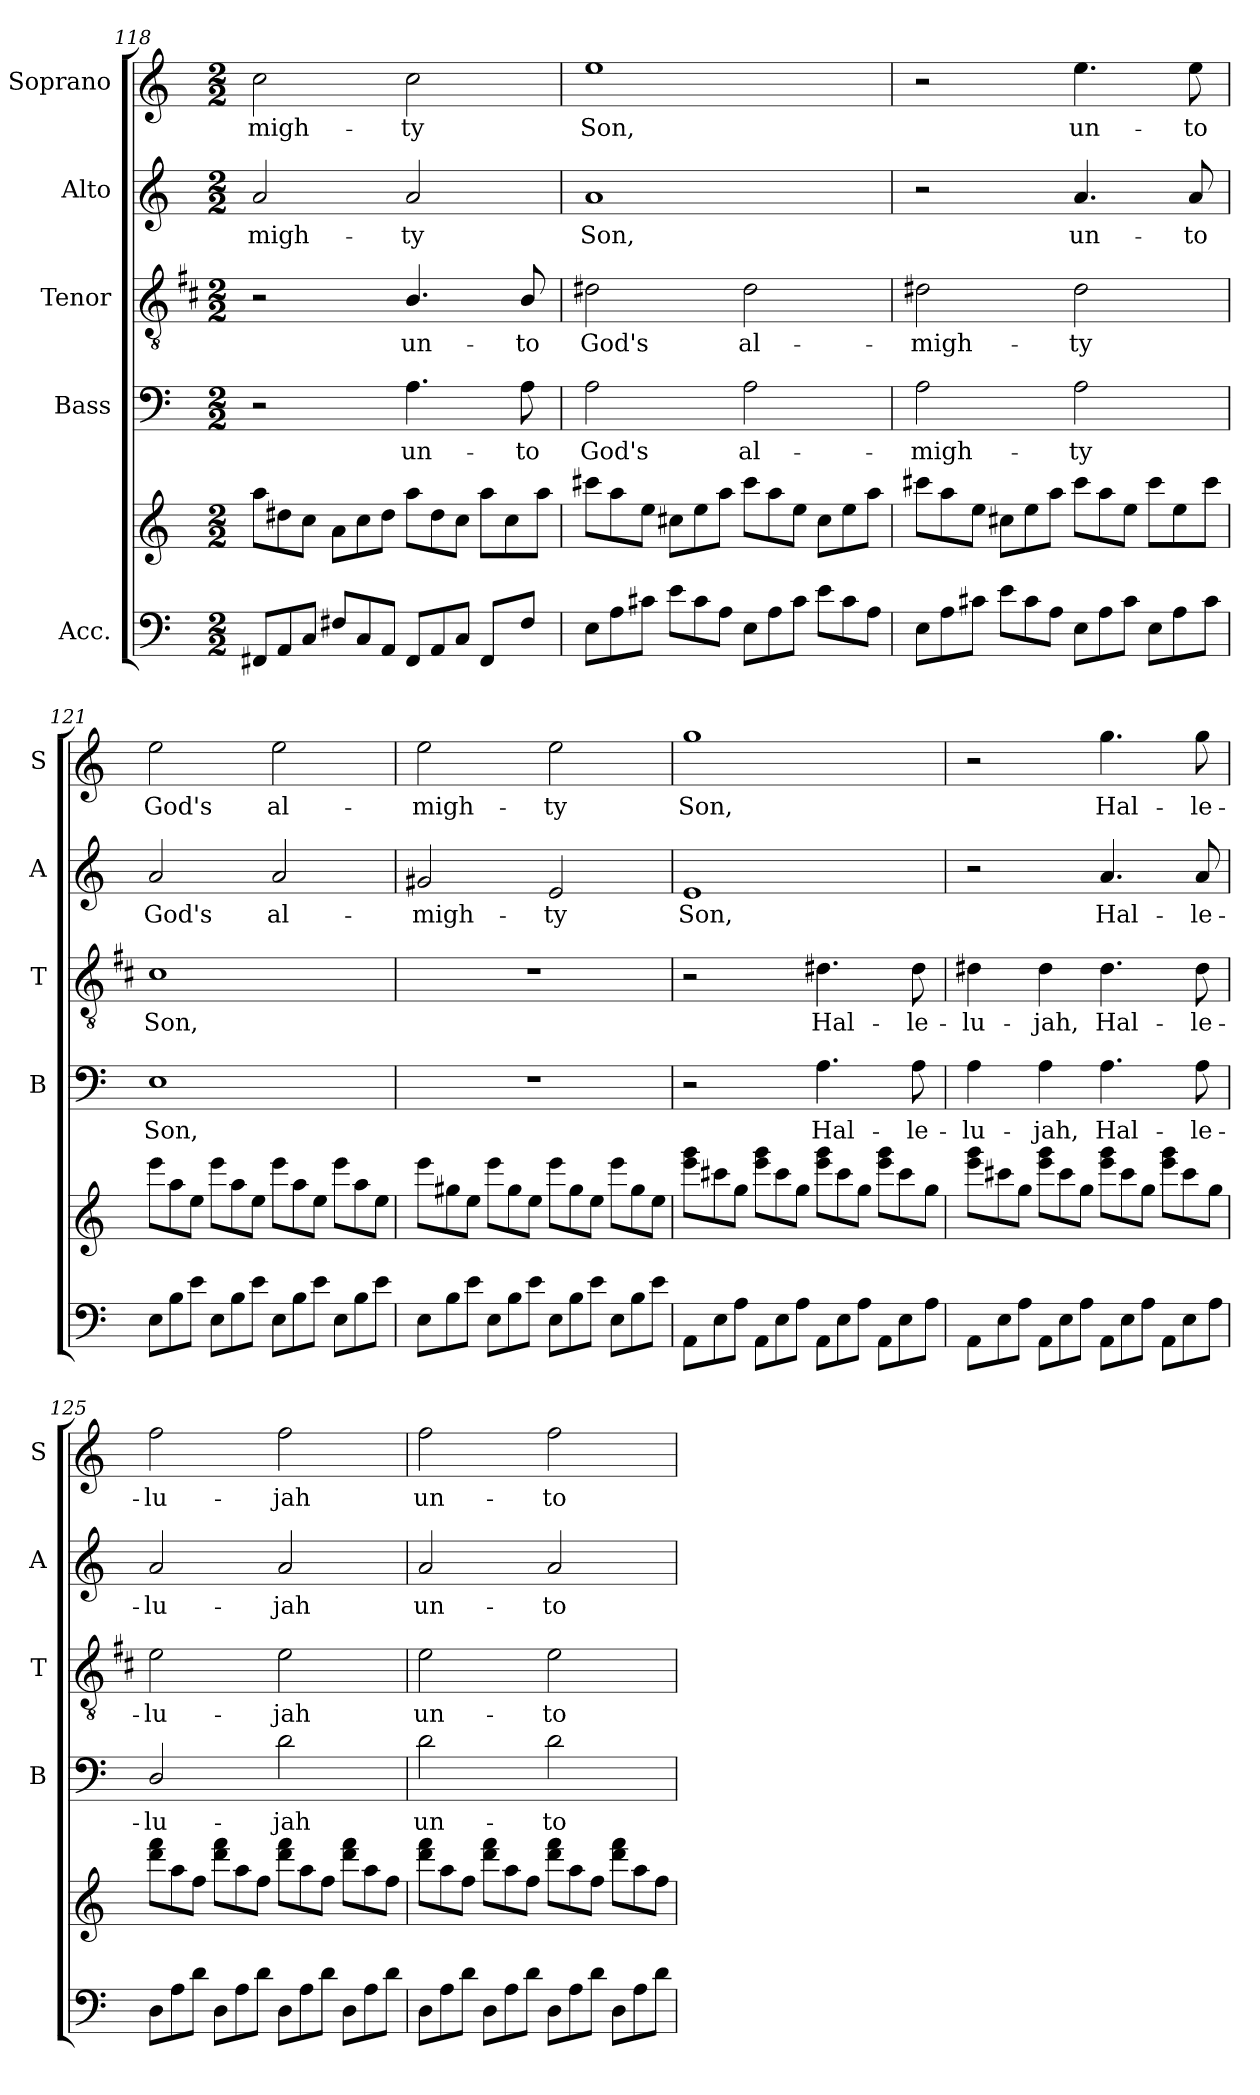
**kern	**kern	**kern	**text	**kern	**text	**kern	**text	**kern	**text
*part5	*part5	*part4	*part4	*part3	*part3	*part2	*part2	*part1	*part1
*staff6	*staff5	*staff4	*staff4	*staff3	*staff3	*staff2	*staff2	*staff1	*staff1
*I"Acc.	*	*I"Bass	*	*I"Tenor	*	*I"Alto	*	*I"Soprano	*
*	*	*I'B	*	*I'T	*	*I'A	*	*I'S	*
*clefF4	*clefG2	*clefF4	*	*clefGv2	*	*clefG2	*	*clefG2	*
*	*	*	*	*ITrd1c2	*	*	*	*	*
*k[]	*k[]	*k[]	*	*k[]	*	*k[]	*	*k[]	*
*C:	*C:	*C:	*	*C:	*	*C:	*	*C:	*
*M2/2	*M2/2	*M2/2	*	*M2/2	*	*M2/2	*	*M2/2	*
*Xtuplet	*Xtuplet	*	*	*	*	*	*	*	*
=118	=118	=118	=118	=118	=118	=118	=118	=118	=118
!	!	!	!	!	!	!	!LO:LY:b	!	!LO:LY:b
12FF#X/L	12aa\L	2r	.	2r	.	2a/	-migh-	2cc\	-migh-
12AA/	12dd#X\	.	.	.	.	.	.	.	.
12C/J	12cc\J	.	.	.	.	.	.	.	.
12F#X/L	12a\L	.	.	.	.	.	.	.	.
12C/	12cc\	.	.	.	.	.	.	.	.
12AA/J	12dd#\J	.	.	.	.	.	.	.	.
!	!	!	!LO:LY:b	!	!LO:LY:b	!	!LO:LY:b	!	!LO:LY:b
12FF#/L	12aa\L	4.A\	un-	4.A/	un-	2a/	-ty	2cc\	-ty
12AA/	12dd#\	.	.	.	.	.	.	.	.
12C/J	12cc\J	.	.	.	.	.	.	.	.
8FF#/L	12aa\L	.	.	.	.	.	.	.	.
.	12cc\	.	.	.	.	.	.	.	.
!	!	!	!LO:LY:b	!	!LO:LY:b	!	!	!	!
8F#/J	.	8A\	-to	8A/	-to	.	.	.	.
.	12aa\J	.	.	.	.	.	.	.	.
!!LO:PB:g=z
=119	=119	=119	=119	=119	=119	=119	=119	=119	=119
!	!	!	!LO:LY:b	!	!LO:LY:b	!	!LO:LY:b	!	!LO:LY:b
12E\L	12ccc#X\L	2A\	God's	2c#X\	God's	1a	Son,	1ee	Son,
12A\	12aa\	.	.	.	.	.	.	.	.
12c#X\J	12ee\J	.	.	.	.	.	.	.	.
12e\L	12cc#X\L	.	.	.	.	.	.	.	.
12c#\	12ee\	.	.	.	.	.	.	.	.
12A\J	12aa\J	.	.	.	.	.	.	.	.
!	!	!	!LO:LY:b	!	!LO:LY:b	!	!	!	!
12E\L	12ccc#\L	2A\	al-	2c#\	al-	.	.	.	.
12A\	12aa\	.	.	.	.	.	.	.	.
12c#\J	12ee\J	.	.	.	.	.	.	.	.
12e\L	12cc#\L	.	.	.	.	.	.	.	.
12c#\	12ee\	.	.	.	.	.	.	.	.
12A\J	12aa\J	.	.	.	.	.	.	.	.
=120	=120	=120	=120	=120	=120	=120	=120	=120	=120
!	!	!	!LO:LY:b	!	!LO:LY:b	!	!	!	!
12E\L	12ccc#X\L	2A\	-migh-	2c#X\	-migh-	2r	.	2r	.
12A\	12aa\	.	.	.	.	.	.	.	.
12c#X\J	12ee\J	.	.	.	.	.	.	.	.
12e\L	12cc#X\L	.	.	.	.	.	.	.	.
12c#\	12ee\	.	.	.	.	.	.	.	.
12A\J	12aa\J	.	.	.	.	.	.	.	.
!	!	!	!LO:LY:b	!	!LO:LY:b	!	!LO:LY:b	!	!LO:LY:b
12E\L	12ccc#\L	2A\	-ty	2c#\	-ty	4.a/	un-	4.ee\	un-
12A\	12aa\	.	.	.	.	.	.	.	.
12c#\J	12ee\J	.	.	.	.	.	.	.	.
12E\L	12ccc#\L	.	.	.	.	.	.	.	.
12A\	12ee\	.	.	.	.	.	.	.	.
!	!	!	!	!	!	!	!LO:LY:b	!	!LO:LY:b
.	.	.	.	.	.	8a/	-to	8ee\	-to
12c#\J	12ccc#\J	.	.	.	.	.	.	.	.
=121	=121	=121	=121	=121	=121	=121	=121	=121	=121
!	!	!	!LO:LY:b	!	!LO:LY:b	!	!LO:LY:b	!	!LO:LY:b
12E\L	12eee\L	1E	Son,	1B	Son,	2a/	God's	2ee\	God's
12B\	12aa\	.	.	.	.	.	.	.	.
12e\J	12ee\J	.	.	.	.	.	.	.	.
12E\L	12eee\L	.	.	.	.	.	.	.	.
12B\	12aa\	.	.	.	.	.	.	.	.
12e\J	12ee\J	.	.	.	.	.	.	.	.
!	!	!	!	!	!	!	!LO:LY:b	!	!LO:LY:b
12E\L	12eee\L	.	.	.	.	2a/	al-	2ee\	al-
12B\	12aa\	.	.	.	.	.	.	.	.
12e\J	12ee\J	.	.	.	.	.	.	.	.
12E\L	12eee\L	.	.	.	.	.	.	.	.
12B\	12aa\	.	.	.	.	.	.	.	.
12e\J	12ee\J	.	.	.	.	.	.	.	.
=122	=122	=122	=122	=122	=122	=122	=122	=122	=122
!	!	!	!	!	!	!	!LO:LY:b	!	!LO:LY:b
12E\L	12eee\L	1r	.	1r	.	2g#X/	-migh-	2ee\	-migh-
12B\	12gg#X\	.	.	.	.	.	.	.	.
12e\J	12ee\J	.	.	.	.	.	.	.	.
12E\L	12eee\L	.	.	.	.	.	.	.	.
12B\	12gg#\	.	.	.	.	.	.	.	.
12e\J	12ee\J	.	.	.	.	.	.	.	.
!	!	!	!	!	!	!	!LO:LY:b	!	!LO:LY:b
12E\L	12eee\L	.	.	.	.	2e/	-ty	2ee\	-ty
12B\	12gg#\	.	.	.	.	.	.	.	.
12e\J	12ee\J	.	.	.	.	.	.	.	.
12E\L	12eee\L	.	.	.	.	.	.	.	.
12B\	12gg#\	.	.	.	.	.	.	.	.
12e\J	12ee\J	.	.	.	.	.	.	.	.
=123	=123	=123	=123	=123	=123	=123	=123	=123	=123
!	!	!	!	!	!	!	!LO:LY:b	!	!LO:LY:b
12AA\L	12eee\ 12ggg\L	2r	.	2r	.	1e	Son,	1gg	Son,
12E\	12ccc#X\	.	.	.	.	.	.	.	.
12A\J	12gg\J	.	.	.	.	.	.	.	.
12AA\L	12eee\ 12ggg\L	.	.	.	.	.	.	.	.
12E\	12ccc#\	.	.	.	.	.	.	.	.
12A\J	12gg\J	.	.	.	.	.	.	.	.
!	!	!	!LO:LY:b	!	!LO:LY:b	!	!	!	!
12AA\L	12eee\ 12ggg\L	4.A\	Hal-	4.c#X\	Hal-	.	.	.	.
12E\	12ccc#\	.	.	.	.	.	.	.	.
12A\J	12gg\J	.	.	.	.	.	.	.	.
12AA\L	12eee\ 12ggg\L	.	.	.	.	.	.	.	.
12E\	12ccc#\	.	.	.	.	.	.	.	.
!	!	!	!LO:LY:b	!	!LO:LY:b	!	!	!	!
.	.	8A\	-le-	8c#\	-le-	.	.	.	.
12A\J	12gg\J	.	.	.	.	.	.	.	.
!!LO:LB:g=z
=124	=124	=124	=124	=124	=124	=124	=124	=124	=124
!	!	!	!LO:LY:b	!	!LO:LY:b	!	!	!	!
12AA\L	12eee\ 12ggg\L	4A\	-lu-	4c#X\	-lu-	2r	.	2r	.
12E\	12ccc#X\	.	.	.	.	.	.	.	.
12A\J	12gg\J	.	.	.	.	.	.	.	.
!	!	!	!LO:LY:b	!	!LO:LY:b	!	!	!	!
12AA\L	12eee\ 12ggg\L	4A\	-jah,	4c#\	-jah,	.	.	.	.
12E\	12ccc#\	.	.	.	.	.	.	.	.
12A\J	12gg\J	.	.	.	.	.	.	.	.
!	!	!	!LO:LY:b	!	!LO:LY:b	!	!LO:LY:b	!	!LO:LY:b
12AA\L	12eee\ 12ggg\L	4.A\	Hal-	4.c#\	Hal-	4.a/	Hal-	4.gg\	Hal-
12E\	12ccc#\	.	.	.	.	.	.	.	.
12A\J	12gg\J	.	.	.	.	.	.	.	.
12AA\L	12eee\ 12ggg\L	.	.	.	.	.	.	.	.
12E\	12ccc#\	.	.	.	.	.	.	.	.
!	!	!	!LO:LY:b	!	!LO:LY:b	!	!LO:LY:b	!	!LO:LY:b
.	.	8A\	-le-	8c#\	-le-	8a/	-le-	8gg\	-le-
12A\J	12gg\J	.	.	.	.	.	.	.	.
=125	=125	=125	=125	=125	=125	=125	=125	=125	=125
!	!	!	!LO:LY:b	!	!LO:LY:b	!	!LO:LY:b	!	!LO:LY:b
12D\L	12ddd\ 12fff\L	2D/	-lu-	2d\	-lu-	2a/	-lu-	2ff\	-lu-
12A\	12aa\	.	.	.	.	.	.	.	.
12d\J	12ff\J	.	.	.	.	.	.	.	.
12D\L	12ddd\ 12fff\L	.	.	.	.	.	.	.	.
12A\	12aa\	.	.	.	.	.	.	.	.
12d\J	12ff\J	.	.	.	.	.	.	.	.
!	!	!	!LO:LY:b	!	!LO:LY:b	!	!LO:LY:b	!	!LO:LY:b
12D\L	12ddd\ 12fff\L	2d\	-jah	2d\	-jah	2a/	-jah	2ff\	-jah
12A\	12aa\	.	.	.	.	.	.	.	.
12d\J	12ff\J	.	.	.	.	.	.	.	.
12D\L	12ddd\ 12fff\L	.	.	.	.	.	.	.	.
12A\	12aa\	.	.	.	.	.	.	.	.
12d\J	12ff\J	.	.	.	.	.	.	.	.
=126	=126	=126	=126	=126	=126	=126	=126	=126	=126
!	!	!	!LO:LY:b	!	!LO:LY:b	!	!LO:LY:b	!	!LO:LY:b
12D\L	12ddd\ 12fff\L	2d\	un-	2d\	un-	2a/	un-	2ff\	un-
12A\	12aa\	.	.	.	.	.	.	.	.
12d\J	12ff\J	.	.	.	.	.	.	.	.
12D\L	12ddd\ 12fff\L	.	.	.	.	.	.	.	.
12A\	12aa\	.	.	.	.	.	.	.	.
12d\J	12ff\J	.	.	.	.	.	.	.	.
!	!	!	!LO:LY:b	!	!LO:LY:b	!	!LO:LY:b	!	!LO:LY:b
12D\L	12ddd\ 12fff\L	2d\	-to	2d\	-to	2a/	-to	2ff\	-to
12A\	12aa\	.	.	.	.	.	.	.	.
12d\J	12ff\J	.	.	.	.	.	.	.	.
12D\L	12ddd\ 12fff\L	.	.	.	.	.	.	.	.
12A\	12aa\	.	.	.	.	.	.	.	.
12d\J	12ff\J	.	.	.	.	.	.	.	.
=	=	=	=	=	=	=	=	=	=
*-	*-	*-	*-	*-	*-	*-	*-	*-	*-
